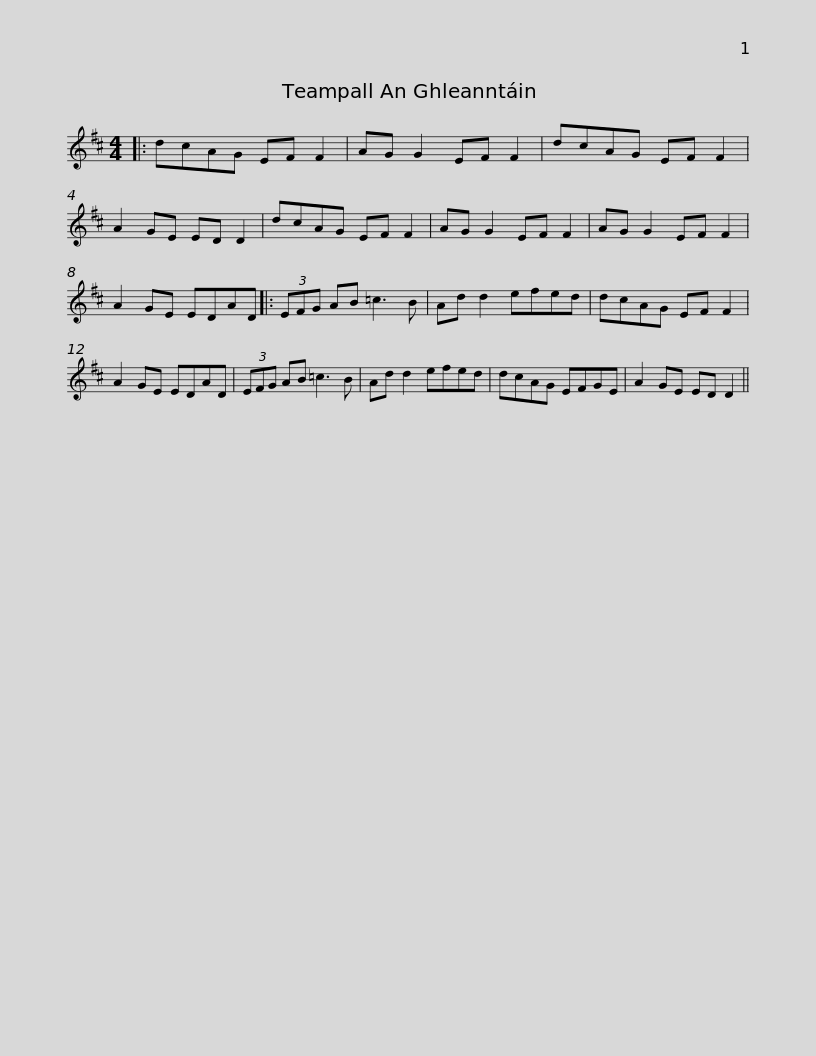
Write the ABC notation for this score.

X:1
L:1/8
M:4/4
I:linebreak $
K:D
V:1 treble
V:1
|: dcAG EF F2 | AG G2 EF F2 | dcAG EF F2 | A2 GE ED D2 | dcAG EF F2 | %5
 AG G2 EF F2 |$ AG G2 EF F2 | A2 GE EDAD |: (3EFG AB =c3 B | Ad d2 efed | %10
 dcAG EF F2 | A2 GE EDAD |$ (3EFG AB =c3 B | Ad d2 efed | dcAG EFGE | %15
 A2 GE ED D2 || %16
